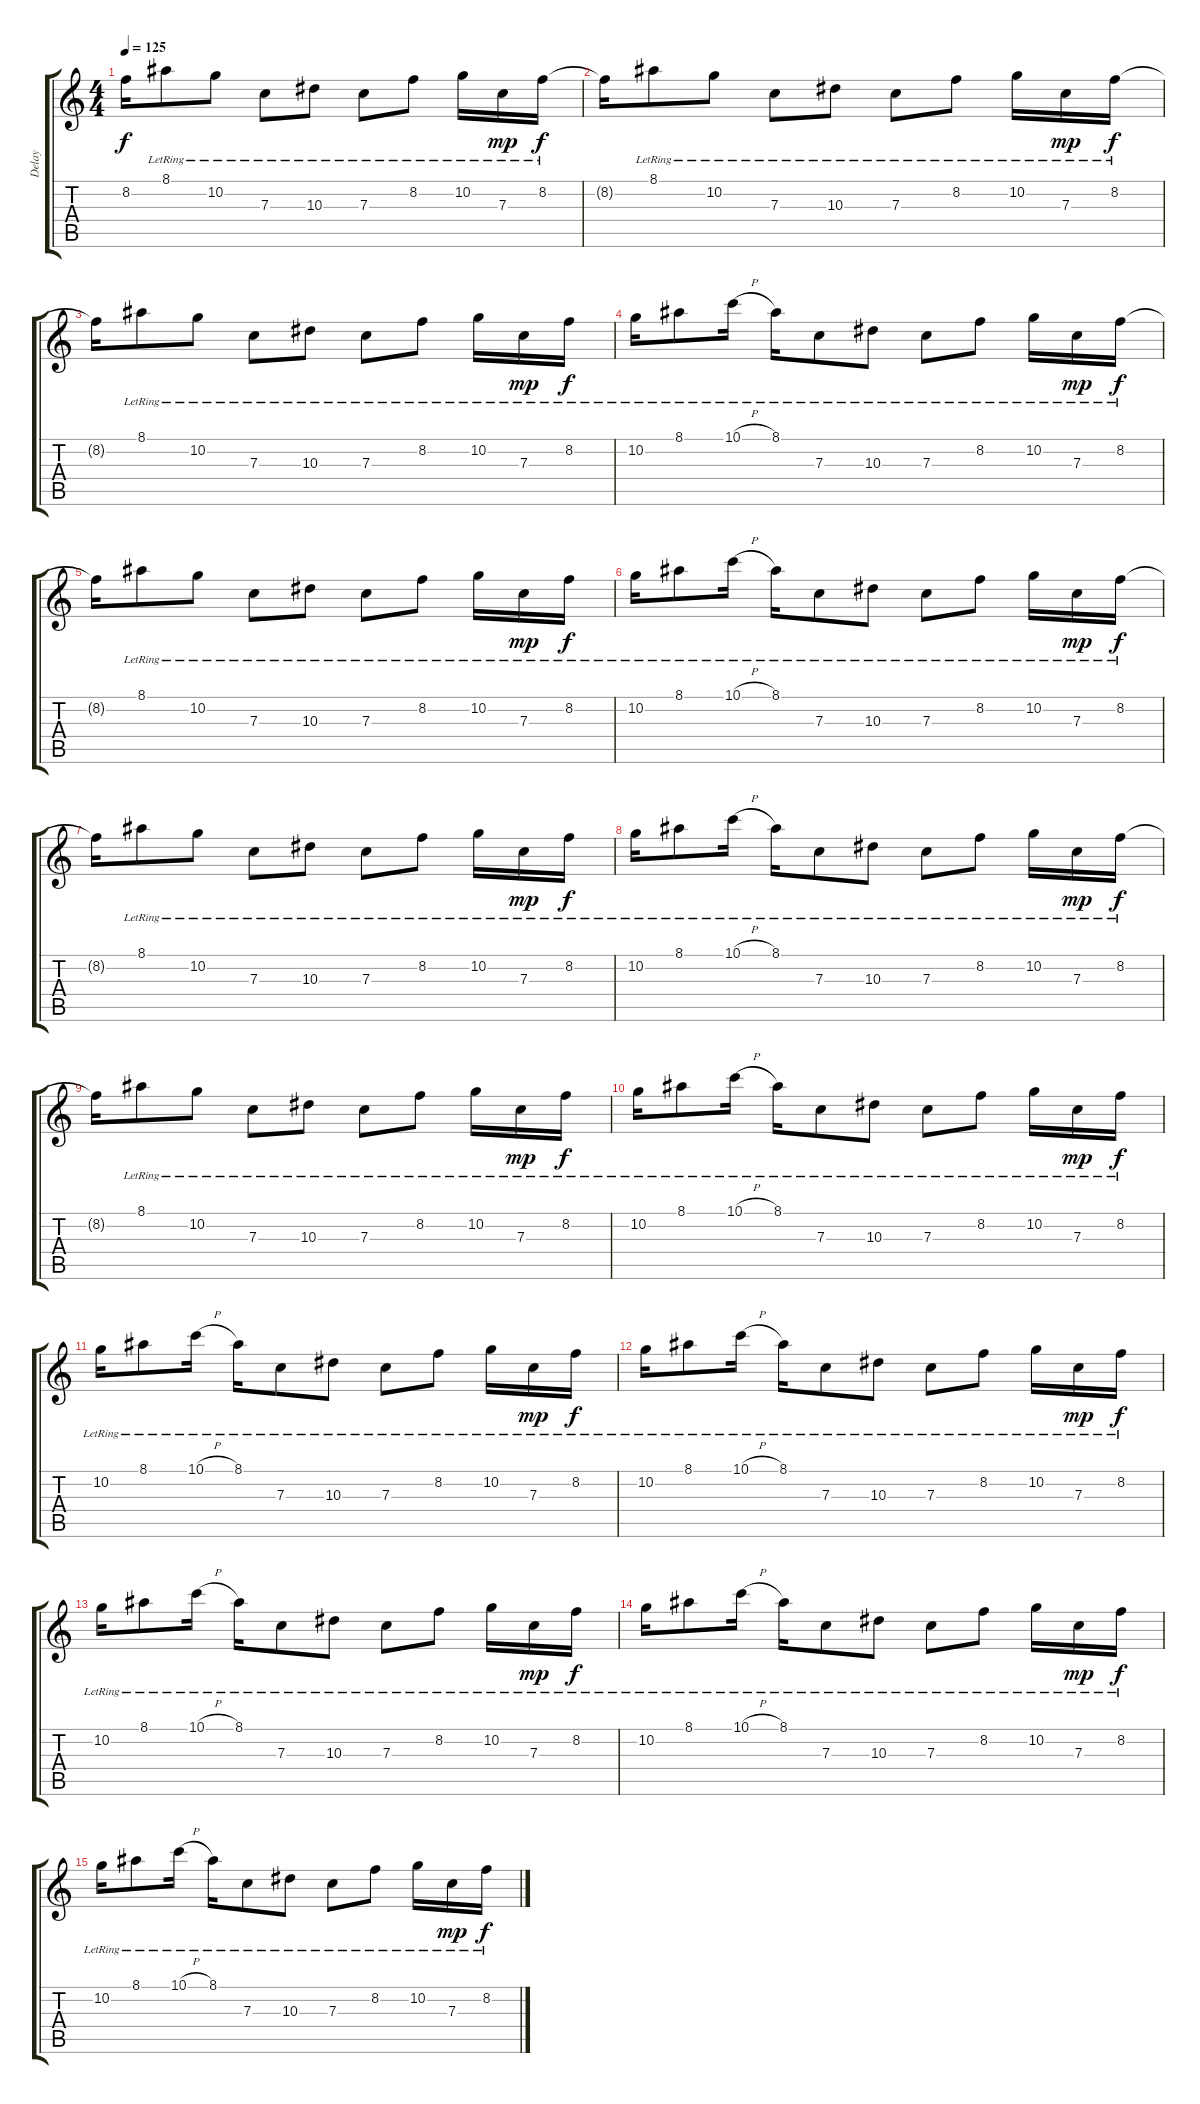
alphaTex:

\track ("Delay" "Delay") {instrument electricguitarclean}
\staff {score tabs}
\tuning (D4 A3 F3 C3 G2 C2) {hide}
\ts (4 4)
\tempo 125
\clef g2
\ks c
8.2{t}.16{dy f} 8.1{lr}.8 10.2{lr}.8 7.3{lr}.8 10.3{lr}.8 7.3{lr}.8 8.2{lr}.8 10.2{lr}.16 7.3{lr}.16{dy mp} 8.2{lr}.16{dy f} |
8.2{t}.16 8.1{lr}.8 10.2{lr}.8 7.3{lr}.8 10.3{lr}.8 7.3{lr}.8 8.2{lr}.8 10.2{lr}.16 7.3{lr}.16{dy mp} 8.2{lr}.16{dy f} |
8.2{t}.16 8.1{lr}.8 10.2{lr}.8 7.3{lr}.8 10.3{lr}.8 7.3{lr}.8 8.2{lr}.8 10.2{lr}.16 7.3{lr}.16{dy mp} 8.2{lr}.16{dy f} |
10.2{lr}.16 8.1{lr}.8 10.1{h lr}.16 8.1{lr}.16 7.3{lr}.8 10.3{lr}.8 7.3{lr}.8 8.2{lr}.8 10.2{lr}.16 7.3{lr}.16{dy mp} 8.2{lr}.16{dy f} |
8.2{t}.16 8.1{lr}.8 10.2{lr}.8 7.3{lr}.8 10.3{lr}.8 7.3{lr}.8 8.2{lr}.8 10.2{lr}.16 7.3{lr}.16{dy mp} 8.2{lr}.16{dy f} |
10.2{lr}.16 8.1{lr}.8 10.1{h lr}.16 8.1{lr}.16 7.3{lr}.8 10.3{lr}.8 7.3{lr}.8 8.2{lr}.8 10.2{lr}.16 7.3{lr}.16{dy mp} 8.2{lr}.16{dy f} |
8.2{t}.16 8.1{lr}.8 10.2{lr}.8 7.3{lr}.8 10.3{lr}.8 7.3{lr}.8 8.2{lr}.8 10.2{lr}.16 7.3{lr}.16{dy mp} 8.2{lr}.16{dy f} |
10.2{lr}.16 8.1{lr}.8 10.1{h lr}.16 8.1{lr}.16 7.3{lr}.8 10.3{lr}.8 7.3{lr}.8 8.2{lr}.8 10.2{lr}.16 7.3{lr}.16{dy mp} 8.2{lr}.16{dy f} |
8.2{t}.16 8.1{lr}.8 10.2{lr}.8 7.3{lr}.8 10.3{lr}.8 7.3{lr}.8 8.2{lr}.8 10.2{lr}.16 7.3{lr}.16{dy mp} 8.2{lr}.16{dy f} |
10.2{lr}.16 8.1{lr}.8 10.1{h lr}.16 8.1{lr}.16 7.3{lr}.8 10.3{lr}.8 7.3{lr}.8 8.2{lr}.8 10.2{lr}.16 7.3{lr}.16{dy mp} 8.2{lr}.16{dy f} |
10.2{lr}.16 8.1{lr}.8 10.1{h lr}.16 8.1{lr}.16 7.3{lr}.8 10.3{lr}.8 7.3{lr}.8 8.2{lr}.8 10.2{lr}.16 7.3{lr}.16{dy mp} 8.2{lr}.16{dy f} |
10.2{lr}.16{volume 9} 8.1{lr}.8 10.1{h lr}.16 8.1{lr}.16 7.3{lr}.8 10.3{lr}.8 7.3{lr}.8 8.2{lr}.8 10.2{lr}.16 7.3{lr}.16{dy mp} 8.2{lr}.16{dy f} |
10.2{lr}.16{volume 6} 8.1{lr}.8 10.1{h lr}.16 8.1{lr}.16 7.3{lr}.8 10.3{lr}.8 7.3{lr}.8 8.2{lr}.8 10.2{lr}.16 7.3{lr}.16{dy mp} 8.2{lr}.16{dy f} |
10.2{lr}.16{volume 3} 8.1{lr}.8 10.1{h lr}.16 8.1{lr}.16 7.3{lr}.8 10.3{lr}.8 7.3{lr}.8 8.2{lr}.8 10.2{lr}.16 7.3{lr}.16{dy mp} 8.2{lr}.16{dy f} |
10.2{lr}.16{volume 0} 8.1{lr}.8 10.1{h lr}.16 8.1{lr}.16 7.3{lr}.8 10.3{lr}.8 7.3{lr}.8 8.2{lr}.8 10.2{lr}.16 7.3{lr}.16{dy mp} 8.2{lr}.16{dy f}
